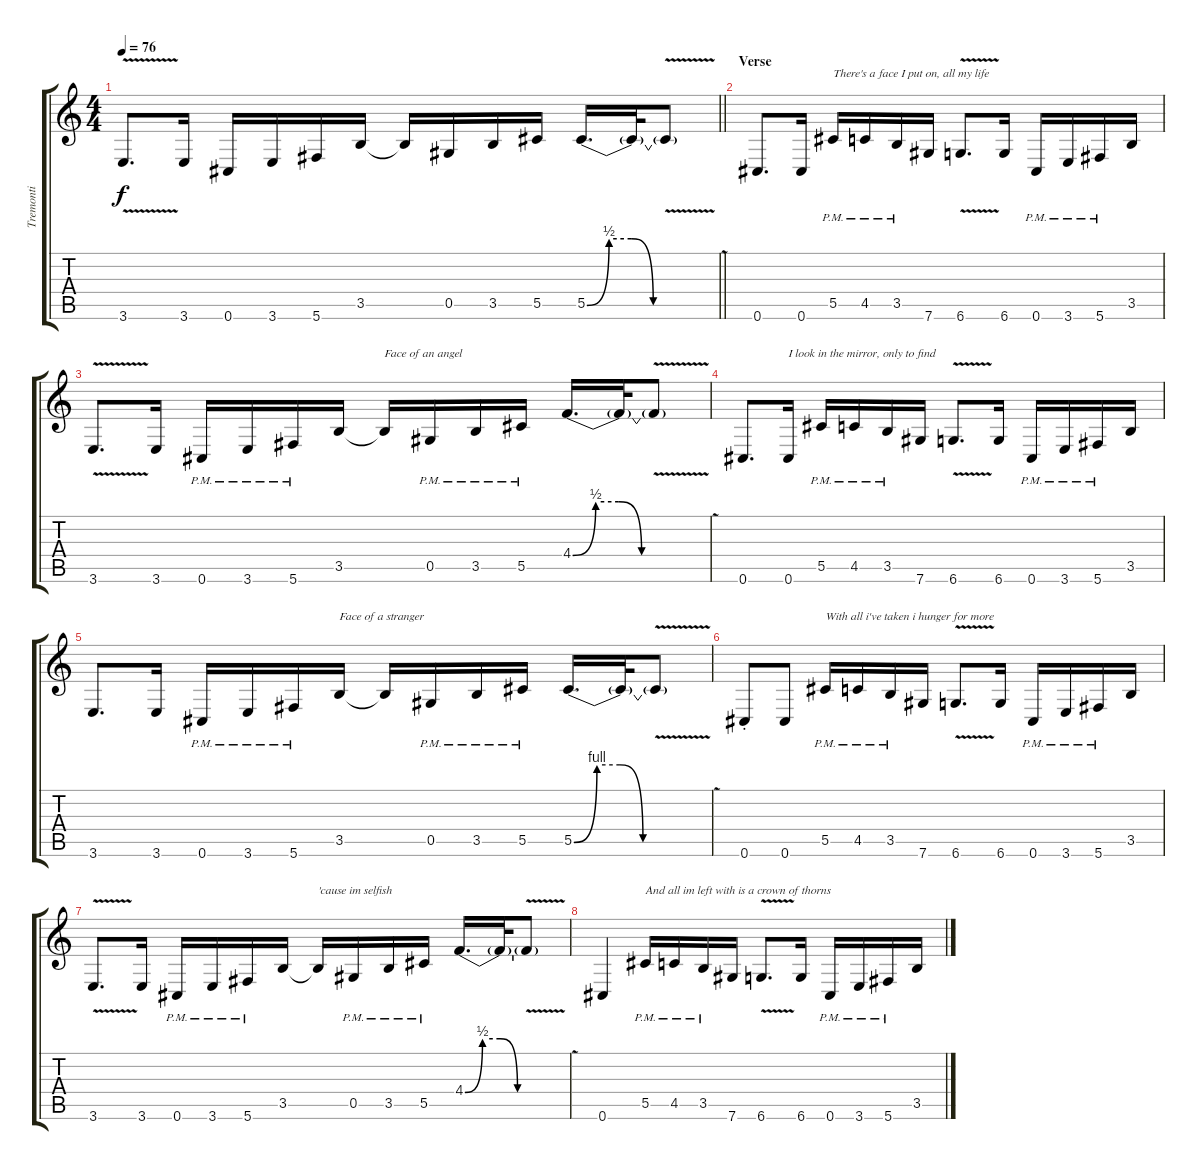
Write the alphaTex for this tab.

\track ("Tremonti" "Tremonti") {instrument distortionguitar}
\staff {score tabs}
\tuning (Eb4 Bb3 Gb3 Db3 Ab2 Db2) {hide}
\ts (4 4)
\tempo 76
\clef g2
\barLineRight lightlight
\ks c
3.6{v}.8{d dy f} 3.6.16 0.6.16 3.6.16 5.6.16 3.5.16 3.5{t}.16 0.5.16 3.5.16 5.5.16 5.5{be (custom 0 0 10 2 20 2 30 0 60 0)}.16{d} 5.5{t}.32 5.5{v t}.8 |
\section ("" "Verse")
0.6.8{d} 0.6.16 5.5{pm}.16{txt "There's a face I put on, all my life"} 4.5{pm}.16 3.5{pm}.16 7.6.16 6.6{v}.8{d} 6.6.16 0.6{pm}.16 3.6{pm}.16 5.6{pm}.16 3.5.16 |
3.6{v}.8{d} 3.6.16 0.6{pm}.16 3.6{pm}.16 5.6{pm}.16 3.5.16 3.5{t}.16{txt "Face of an angel"} 0.5{pm}.16 3.5{pm}.16 5.5{pm}.16 4.4{be (custom 0 0 10 2 20 2 30 0 60 0)}.16{d} 4.4{t}.32 4.4{v t}.8 |
0.6.8{d} 0.6.16{txt "I look in the mirror, only to find"} 5.5{pm}.16 4.5{pm}.16 3.5{pm}.16 7.6.16 6.6{v}.8{d} 6.6.16 0.6{pm}.16 3.6{pm}.16 5.6{pm}.16 3.5.16 |
3.6.8{d} 3.6.16 0.6{pm}.16 3.6{pm}.16 5.6{pm}.16 3.5.16{txt "Face of a stranger"} 3.5{t}.16 0.5{pm}.16 3.5{pm}.16 5.5{pm}.16 5.5{be (custom 0 0 10 4 20 4 30 0 60 0)}.16{d} 5.5{t}.32 5.5{v t}.8 |
0.6{st}.8 0.6.8 5.5{pm}.16{txt "With all i've taken i hunger for more"} 4.5{pm}.16 3.5{pm}.16 7.6.16 6.6{v}.8{d} 6.6.16 0.6{pm}.16 3.6{pm}.16 5.6{pm}.16 3.5.16 |
3.6{v}.8{d} 3.6.16 0.6{pm}.16 3.6{pm}.16 5.6{pm}.16 3.5.16 3.5{t}.16{txt "'cause im selfish"} 0.5{pm}.16 3.5{pm}.16 5.5{pm}.16 4.4{be (custom 0 0 10 2 20 2 30 0 60 0)}.16{d} 4.4{t}.32 4.4{v t}.8 |
0.6.4 5.5{pm}.16{txt "And all im left with is a crown of thorns"} 4.5{pm}.16 3.5{pm}.16 7.6.16 6.6{v}.8{d} 6.6.16 0.6{pm}.16 3.6{pm}.16 5.6{pm}.16 3.5.16
